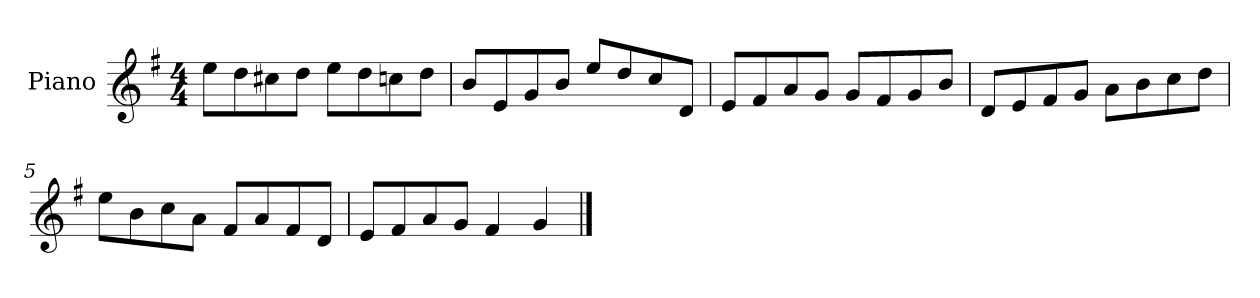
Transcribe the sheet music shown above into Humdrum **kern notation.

**kern
*part1
*staff1
*I"Piano
*I'P-no
*clefG2
*k[f#]
*M4/4
*MM90
=1
8ee\L
8dd\
8cc#X\
8dd\J
8ee\L
8dd\
8ccn\
8dd\J
=2
8b/L
8e/
8g/
8b/J
8ee/L
8dd/
8cc/
8d/J
=3
8e/L
8f#/
8a/
8g/J
8g/L
8f#/
8g/
8b/J
=4
8d/L
8e/
8f#/
8g/J
8a\L
8b\
8cc\
8dd\J
!!LO:LB:g=z
=5
8ee\L
8b\
8cc\
8a\J
8f#/L
8a/
8f#/
8d/J
=6
8e/L
8f#/
8a/
8g/J
4f#/
4g/
==
*-
